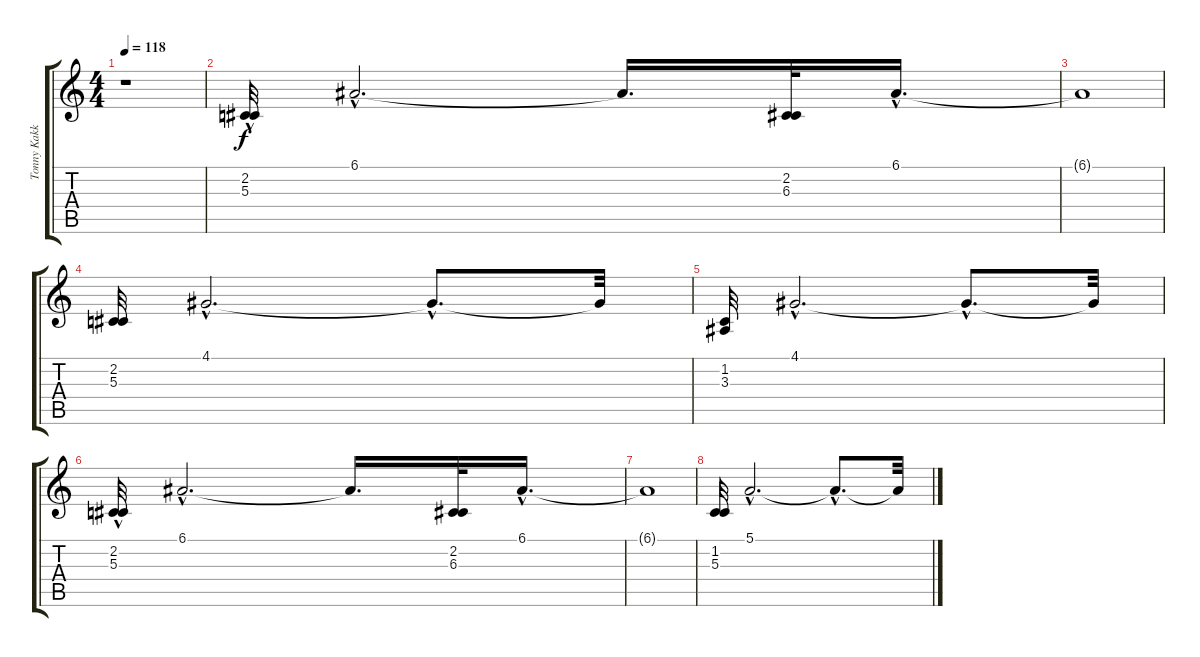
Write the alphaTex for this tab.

\track ("Tonny Kakko" "Tonny Kakk") {instrument harpsichord}
\staff {score tabs}
\tuning (E4 B3 G3 D3 A2 E2) {hide}
\ts (4 4)
\tempo 118
\clef g2
\ks c
r.1{dy f instrument harpsichord} |
(2.2{hac} 5.3{hac}).32 6.1{hac}.2{d} 6.1{t}.16{d} (2.2 6.3).32 6.1{hac}.16{d} |
6.1{t}.1 |
(2.2 5.3).32 4.1{hac}.2{d} 4.1{hac t}.8{d} 4.1{t}.32 |
(1.2 3.3).32 4.1{hac}.2{d} 4.1{hac t}.8{d} 4.1{t}.32 |
(2.2{hac} 5.3{hac}).32 6.1{hac}.2{d} 6.1{t}.16{d} (2.2 6.3).32 6.1{hac}.16{d} |
6.1{t}.1 |
(1.2 5.3).32 5.1{hac}.2{d} 5.1{hac t}.8{d} 5.1{t}.32
